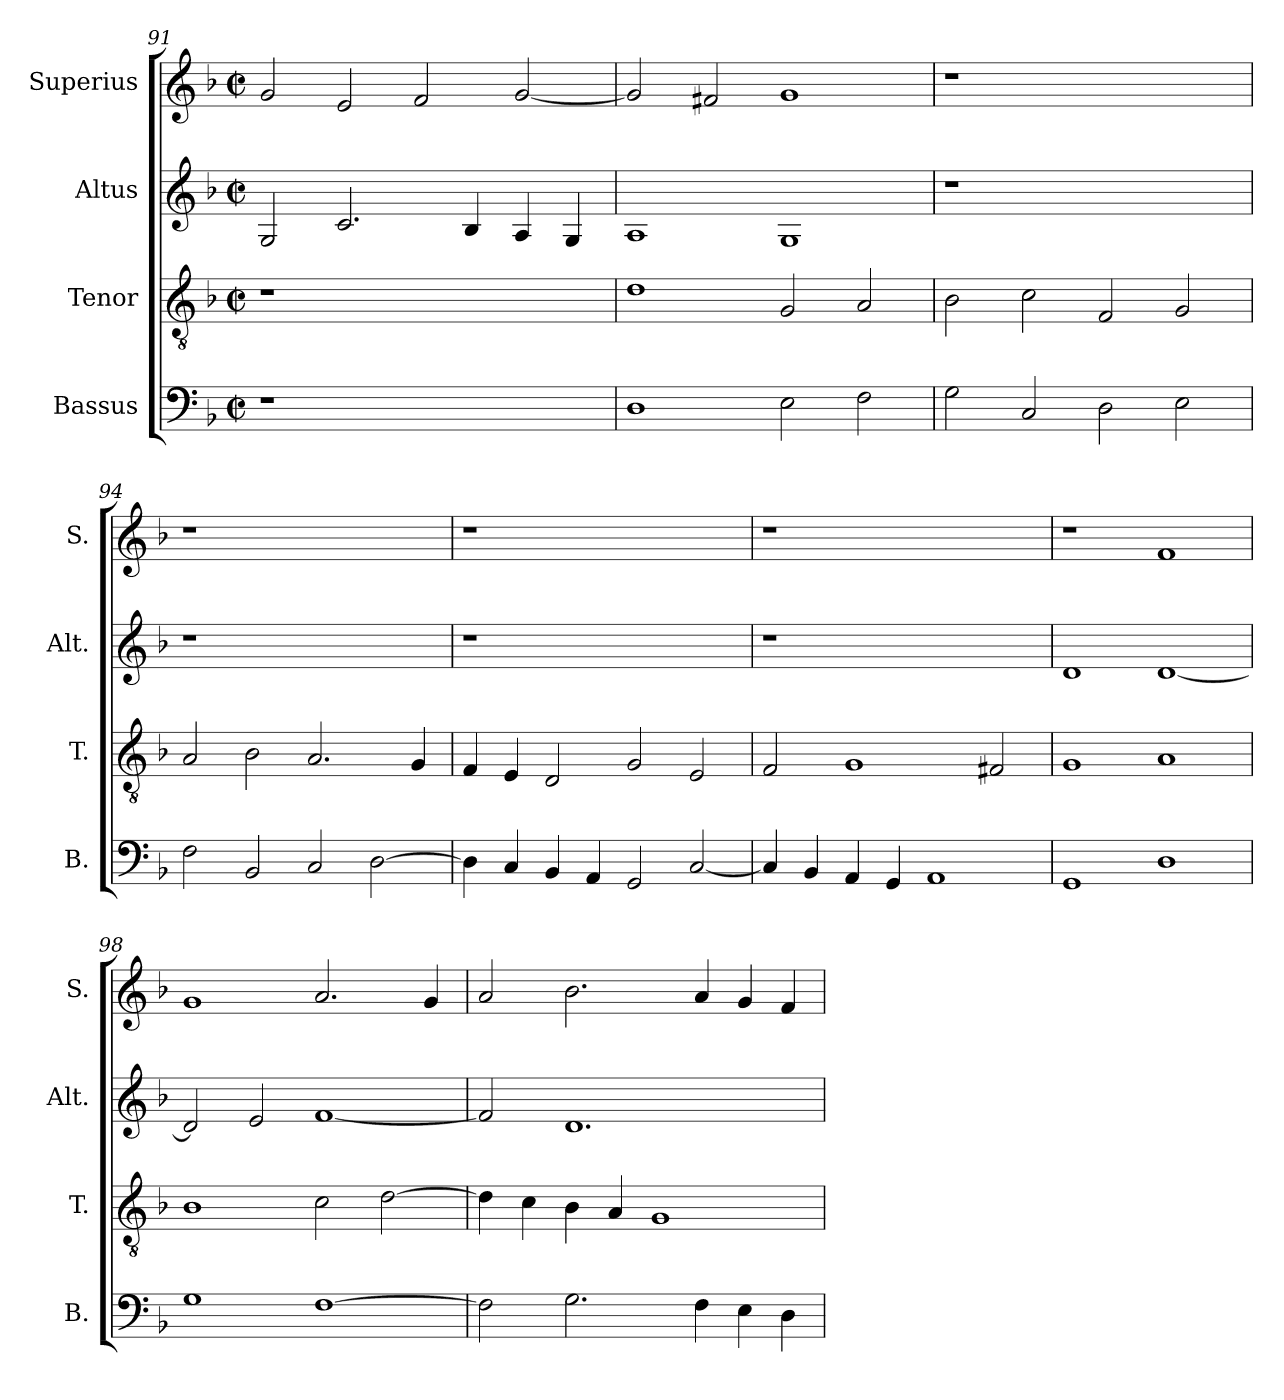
**kern	**kern	**kern	**kern
*part4	*part3	*part2	*part1
*staff4	*staff3	*staff2	*staff1
*I"Bassus	*I"Tenor	*I"Altus	*I"Superius
*I'B.	*I'T.	*I'Alt.	*I'S.
*clefF4	*clefGv2	*clefG2	*clefG2
*	*ITrd7c12	*	*
*k[b-]	*k[b-]	*k[b-]	*k[b-]
*F:	*F:	*F:	*F:
*M2/2	*M2/2	*M2/2	*M2/2
*met(c|)	*met(c|)	*met(c|)	*met(c|)
=91	=91	=91	=91
!LO:N:vis=1	!LO:N:vis=1	!	!
1r	1r	2Gi/	2gi/
.	.	2.ci/	2ei/
1ryy	1ryy	.	2fi/
.	.	4B-i/	.
.	.	4Ai/	[<2gi/
.	.	4Gi/	.
=92	=92	=92	=92
1Di	1Di	1Ai	2gi/]
.	.	.	2f#Xi/
2Ei\	2GGi/	1Gi	1gi
2Fi\	2AAi/	.	.
=93	=93	=93	=93
!	!	!LO:N:vis=1	!LO:N:vis=1
2Gi\	2BB-i\	1r	1r
2Ci/	2Ci\	.	.
2Di\	2FFi/	1ryy	1ryy
2Ei\	2GGi/	.	.
!!LO:LB:g=z
=94	=94	=94	=94
!	!	!LO:N:vis=1	!LO:N:vis=1
2Fi\	2AAi/	1r	1r
2BB-i/	2BB-i\	.	.
2Ci/	2.AAi/	1ryy	1ryy
[>2Di\	.	.	.
.	4GGi/	.	.
=95	=95	=95	=95
!	!	!LO:N:vis=1	!LO:N:vis=1
4Di\]	4FFi/	1r	1r
4Ci/	4EEi/	.	.
4BB-i/	2DDi/	.	.
4AAi/	.	.	.
2GGi/	2GGi/	1ryy	1ryy
[<2Ci/	2EEi/	.	.
=96	=96	=96	=96
!	!	!LO:N:vis=1	!LO:N:vis=1
4Ci/]	2FFi/	1r	1r
4BB-i/	.	.	.
4AAi/	1GGi	.	.
4GGi/	.	.	.
1AAi	.	1ryy	1ryy
.	2FF#Xi/	.	.
=97	=97	=97	=97
1GGi	1GGi	1di	1r
1Di	1AAi	[<1di	1fi
=98	=98	=98	=98
1Gi	1BB-i	2di/]	1gi
.	.	2ei/	.
[>1Fi	2Ci\	[<1fi	2.ai/
.	[>2Di\	.	.
.	.	.	4gi/
!!LO:PB:g=z
=99	=99	=99	=99
2Fi\]	4Di\]	2fi/]	2ai/
.	4Ci\	.	.
2.Gi\	4BB-i\	1.di	2.b-i\
.	4AAi/	.	.
.	1GGi	.	.
4Fi\	.	.	4ai/
4Ei\	.	.	4gi/
4Di\	.	.	4fi/
=	=	=	=
*-	*-	*-	*-
